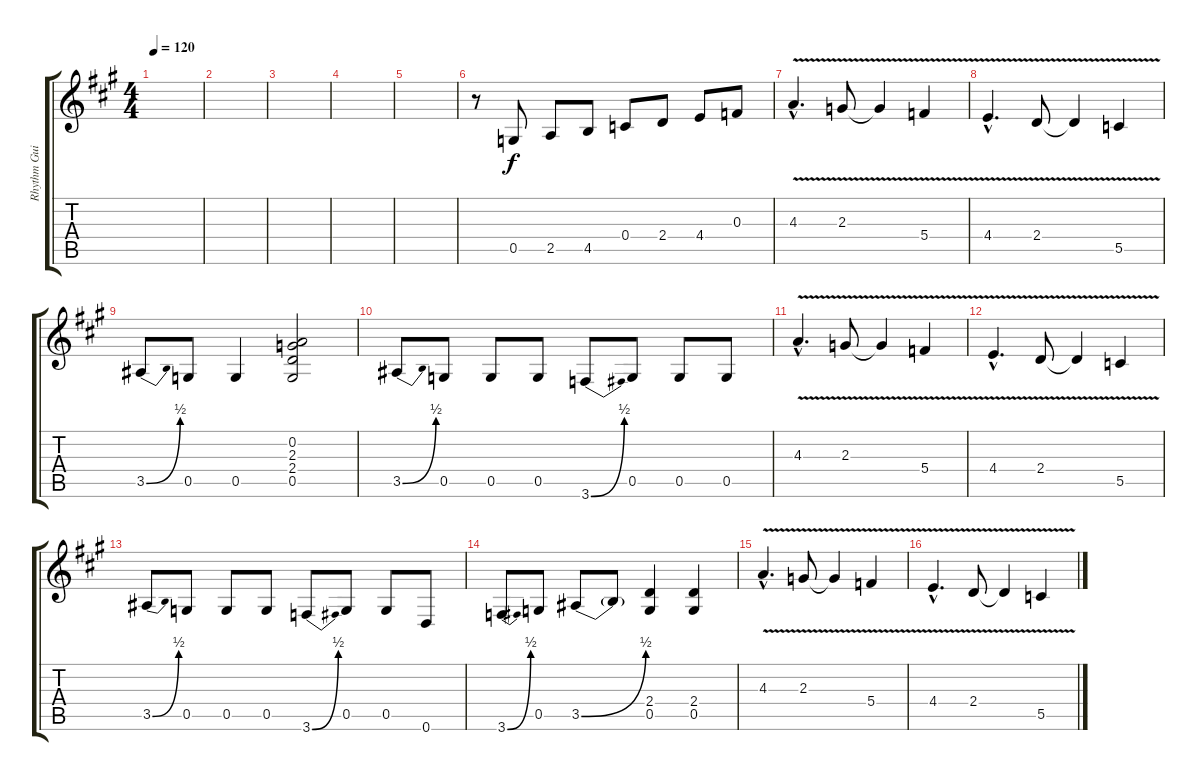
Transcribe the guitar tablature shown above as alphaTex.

\track ("Rhythm Guitar" "Rhythm Gui") {instrument overdrivenguitar}
\staff {score tabs}
\tuning (D4 A3 F3 C3 G2 D2) {hide}
\ts (4 4)
\tempo 120
\clef g2
\ks a
|
|
|
|
|
r.8 0.5.8 2.5.8 4.5.8 0.4.8 2.4.8 4.4.8 0.3.8 |
4.3{v hac}.4{d volume 14} 2.3{v}.8 2.3{t}.4 5.4{v}.4 |
4.4{v hac}.4{d} 2.4{v}.8 2.4{t}.4 5.5{v}.4 |
3.5{be (bend 0 0 60 2)}.8{volume 11} 0.5.8 0.5.4 (0.2 2.3 2.4 0.5).2 |
3.5{be (bend 0 0 60 2)}.8 0.5.8 0.5.8 0.5.8 3.6{be (bend 0 0 60 2)}.8 0.5.8 0.5.8 0.5.8 |
4.3{v hac}.4{d volume 14} 2.3{v}.8 2.3{t}.4 5.4{v}.4 |
4.4{v hac}.4{d} 2.4{v}.8 2.4{t}.4 5.5{v}.4 |
3.5{be (bend 0 0 60 2)}.8{volume 11} 0.5.8 0.5.8 0.5.8 3.6{be (bend 0 0 60 2)}.8 0.5.8 0.5.8 0.6.8 |
3.6{be (bend 0 0 60 2)}.8 0.5.8 3.5{be (bend 0 0 60 2)}.8 3.5{t}.8 (2.4 0.5).4 (2.4 0.5).4 |
4.3{v hac}.4{d volume 14} 2.3{v}.8 2.3{t}.4 5.4{v}.4 |
4.4{v hac}.4{d} 2.4{v}.8 2.4{t}.4 5.5{v}.4
